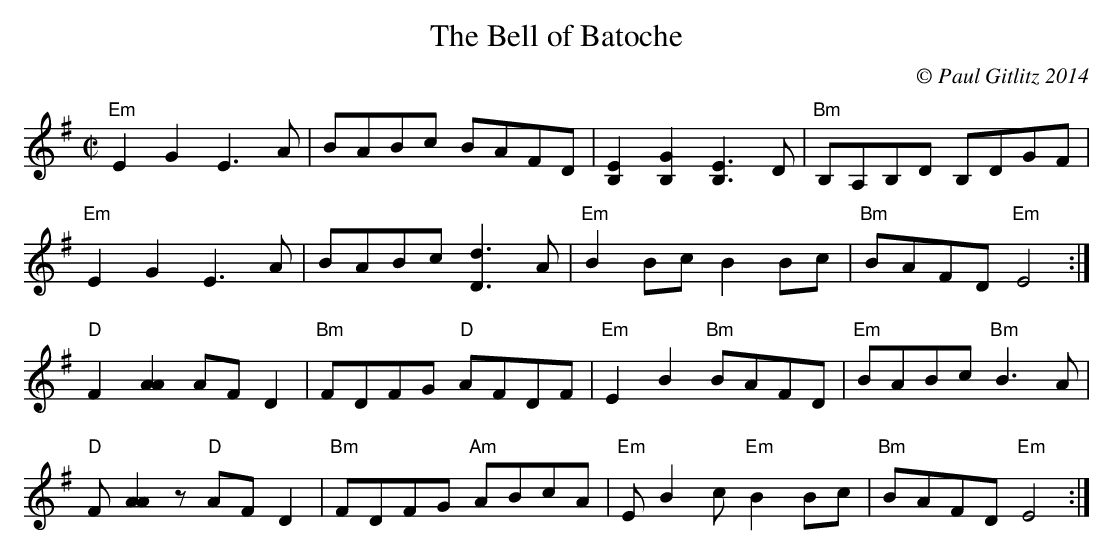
X:1
T:Bell of Batoche, The
M:C|
C:© Paul Gitlitz 2014
K:Em
"Em"E2 G2 E3 A|BABc BAFD|[B,2E2] [B,2G2] [B,3E3]D|"Bm"B,A,B,D B,DGF|!
"Em"E2 G2 E3A|BABc [D3d3]A|"Em"B2Bc B2Bc|"Bm"BAFD "Em"E4:|!
"D"F2[A2A2]AFD2|"Bm"FDFG "D"AFDF|"Em"E2B2 "Bm"BAFD|"Em"BABc "Bm"B3A|!
"D"F[A2A2]z "D"AFD2|"Bm"FDFG "Am"ABcA|"Em"EB2c "Em"B2Bc|"Bm"BAFD "Em"E4:|]
